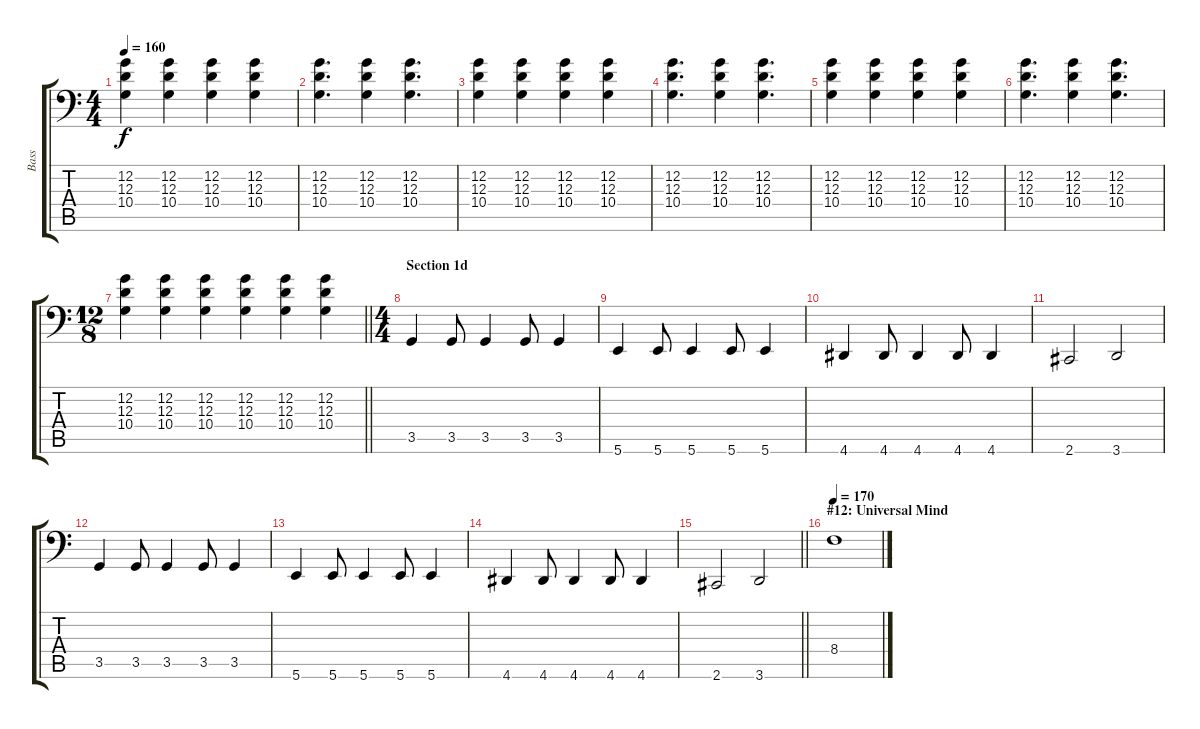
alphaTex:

\track ("Bass" "Bass") {instrument electricbassfinger}
\staff {score tabs}
\tuning (C3 G2 D2 A1 E1 B0) {hide}
\ts (4 4)
\tempo 160
\clef f4
\ks c
(12.2 12.3 10.4).4{dy f} (12.2 12.3 10.4).4 (12.2 12.3 10.4).4 (12.2 12.3 10.4).4 |
(12.2 12.3 10.4).4{d} (12.2 12.3 10.4).4 (12.2 12.3 10.4).4{d} |
(12.2 12.3 10.4).4 (12.2 12.3 10.4).4 (12.2 12.3 10.4).4 (12.2 12.3 10.4).4 |
(12.2 12.3 10.4).4{d} (12.2 12.3 10.4).4 (12.2 12.3 10.4).4{d} |
(12.2 12.3 10.4).4 (12.2 12.3 10.4).4 (12.2 12.3 10.4).4 (12.2 12.3 10.4).4 |
(12.2 12.3 10.4).4{d} (12.2 12.3 10.4).4 (12.2 12.3 10.4).4{d} |
\ts (12 8)
\barLineRight lightlight
(12.2 12.3 10.4).4 (12.2 12.3 10.4).4 (12.2 12.3 10.4).4 (12.2 12.3 10.4).4 (12.2 12.3 10.4).4 (12.2 12.3 10.4).4 |
\ts (4 4)
\section ("" "Section 1d")
3.5.4 3.5.8 3.5.4 3.5.8 3.5.4 |
5.6.4 5.6.8 5.6.4 5.6.8 5.6.4 |
4.6.4 4.6.8 4.6.4 4.6.8 4.6.4 |
2.6.2 3.6.2 |
3.5.4 3.5.8 3.5.4 3.5.8 3.5.4 |
5.6.4 5.6.8 5.6.4 5.6.8 5.6.4 |
4.6.4 4.6.8 4.6.4 4.6.8 4.6.4 |
\barLineRight lightlight
2.6.2 3.6.2 |
\section ("" "#12: Universal Mind")
\tempo 170
8.4.1
